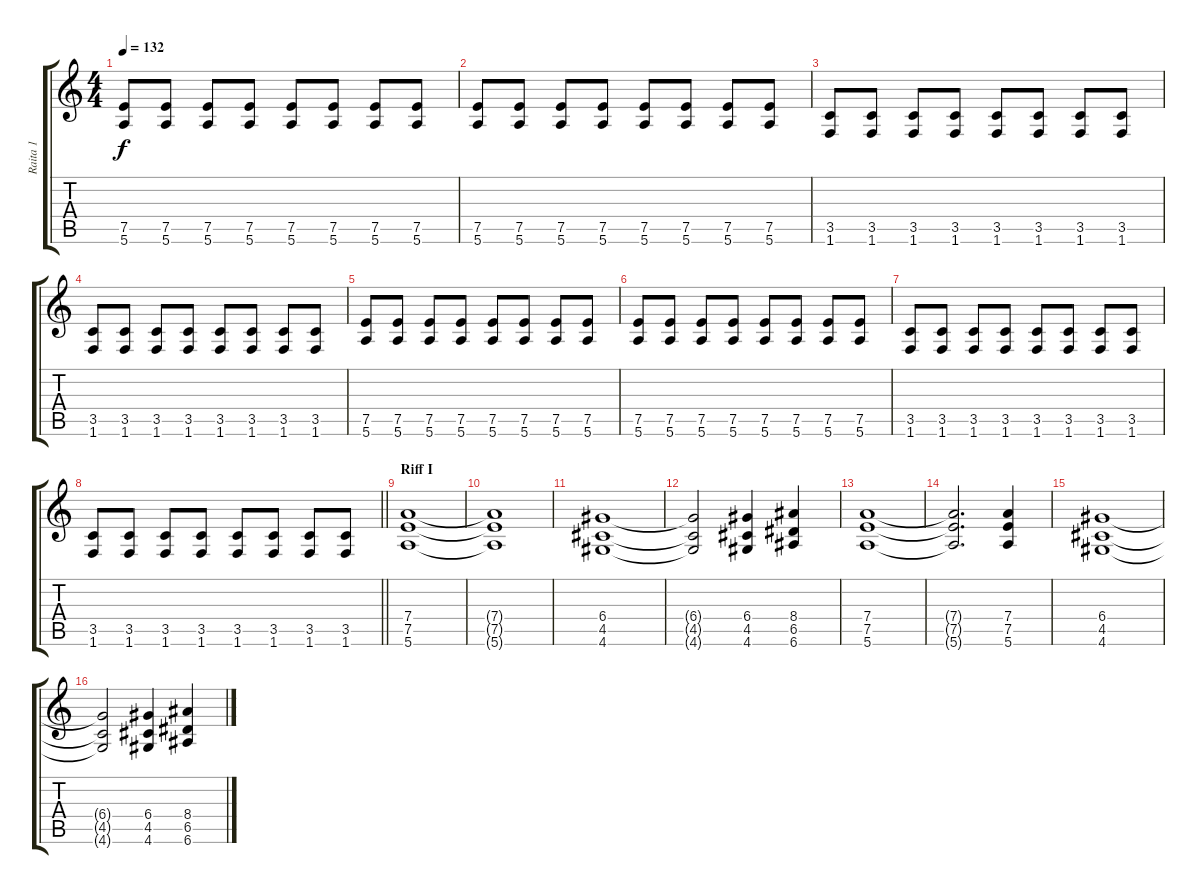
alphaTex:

\track ("Raita 1" "Raita 1") {instrument distortionguitar}
\staff {score tabs}
\tuning (E4 B3 G3 D3 A2 E2) {hide}
\ts (4 4)
\tempo 132
\clef g2
\ks c
(7.5 5.6).8{dy f} (7.5 5.6).8 (7.5 5.6).8 (7.5 5.6).8 (7.5 5.6).8 (7.5 5.6).8 (7.5 5.6).8 (7.5 5.6).8 |
(7.5 5.6).8 (7.5 5.6).8 (7.5 5.6).8 (7.5 5.6).8 (7.5 5.6).8 (7.5 5.6).8 (7.5 5.6).8 (7.5 5.6).8 |
(3.5 1.6).8 (3.5 1.6).8 (3.5 1.6).8 (3.5 1.6).8 (3.5 1.6).8 (3.5 1.6).8 (3.5 1.6).8 (3.5 1.6).8 |
(3.5 1.6).8 (3.5 1.6).8 (3.5 1.6).8 (3.5 1.6).8 (3.5 1.6).8 (3.5 1.6).8 (3.5 1.6).8 (3.5 1.6).8 |
(7.5 5.6).8 (7.5 5.6).8 (7.5 5.6).8 (7.5 5.6).8 (7.5 5.6).8 (7.5 5.6).8 (7.5 5.6).8 (7.5 5.6).8 |
(7.5 5.6).8 (7.5 5.6).8 (7.5 5.6).8 (7.5 5.6).8 (7.5 5.6).8 (7.5 5.6).8 (7.5 5.6).8 (7.5 5.6).8 |
(3.5 1.6).8 (3.5 1.6).8 (3.5 1.6).8 (3.5 1.6).8 (3.5 1.6).8 (3.5 1.6).8 (3.5 1.6).8 (3.5 1.6).8 |
\barLineRight lightlight
(3.5 1.6).8 (3.5 1.6).8 (3.5 1.6).8 (3.5 1.6).8 (3.5 1.6).8 (3.5 1.6).8 (3.5 1.6).8 (3.5 1.6).8 |
\section ("" "Riff I")
(7.4 7.5 5.6).1 |
(7.4{t} 7.5{t} 5.6{t}).1 |
(6.4 4.5 4.6).1 |
(6.4{t} 4.5{t} 4.6{t}).2 (6.4 4.5 4.6).4 (8.4 6.5 6.6).4 |
(7.4 7.5 5.6).1 |
(7.4{t} 7.5{t} 5.6{t}).2{d} (7.4 7.5 5.6).4 |
(6.4 4.5 4.6).1 |
(6.4{t} 4.5{t} 4.6{t}).2 (6.4 4.5 4.6).4 (8.4 6.5 6.6).4
